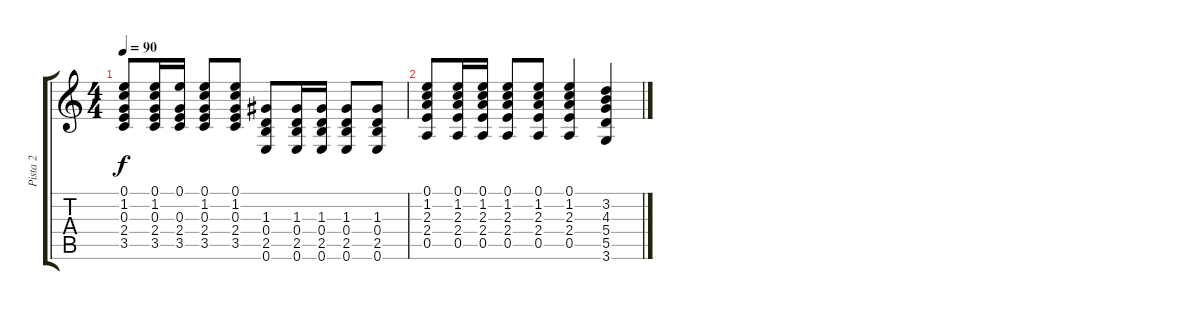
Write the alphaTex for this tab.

\track ("Pista 2" "Pista 2") {instrument acousticguitarnylon}
\staff {score tabs}
\tuning (E4 B3 G3 D3 A2 E2) {hide}
\ts (4 4)
\tempo 90
\clef g2
\ks c
(0.1 1.2 0.3 2.4 3.5).8{dy f} (0.1 1.2 0.3 2.4 3.5).16 (0.1 0.3 2.4 3.5).16 (0.1 1.2 0.3 2.4 3.5).8 (0.1 1.2 0.3 2.4 3.5).8 (1.3 0.4 2.5 0.6).8 (1.3 0.4 2.5 0.6).16 (1.3 0.4 2.5 0.6).16 (1.3 0.4 2.5 0.6).8 (1.3 0.4 2.5 0.6).8 |
(0.1 1.2 2.3 2.4 0.5).8 (0.1 1.2 2.3 2.4 0.5).16 (0.1 1.2 2.3 2.4 0.5).16 (0.1 1.2 2.3 2.4 0.5).8 (0.1 1.2 2.3 2.4 0.5).8 (0.1 1.2 2.3 2.4 0.5).4 (3.2 4.3 5.4 5.5 3.6).4
